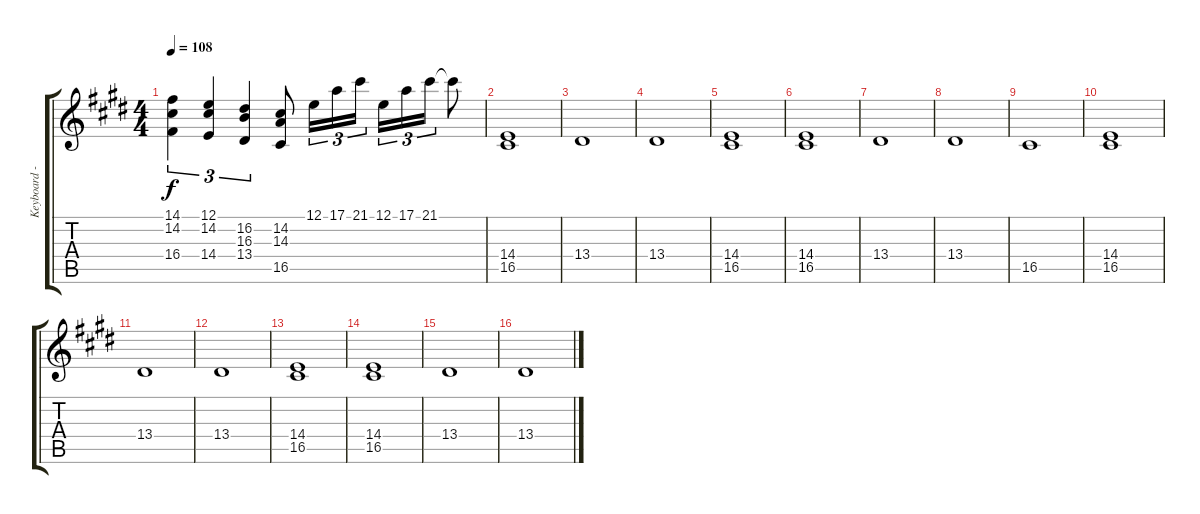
\track ("Keyboard - Jordan Rudess" "Keyboard -") {instrument acousticgrandpiano}
\staff {score tabs}
\tuning (E4 B3 G3 D3 A2 E2) {hide}
\ts (4 4)
\tempo 108
\clef g2
\ks e
(14.1 14.2 16.4).4{tu (3 2) dy f} (12.1 14.2 14.4).4{tu (3 2)} (16.2 16.3 13.4).4{tu (3 2)} (14.2 14.3 16.5).8 12.1.16{tu (3 2)} 17.1.16{tu (3 2)} 21.1.16{tu (3 2)} 12.1.16{tu (3 2)} 17.1.16{tu (3 2)} 21.1.16{tu (3 2)} 21.1{t}.8 |
(14.4 16.5).1{volume 9 instrument englishhorn} |
13.4.1 |
13.4.1 |
(14.4 16.5).1 |
(14.4 16.5).1 |
13.4.1 |
13.4.1 |
16.5.1 |
(14.4 16.5).1{instrument churchorgan} |
13.4.1 |
13.4.1 |
(14.4 16.5).1 |
(14.4 16.5).1 |
13.4.1 |
13.4.1
